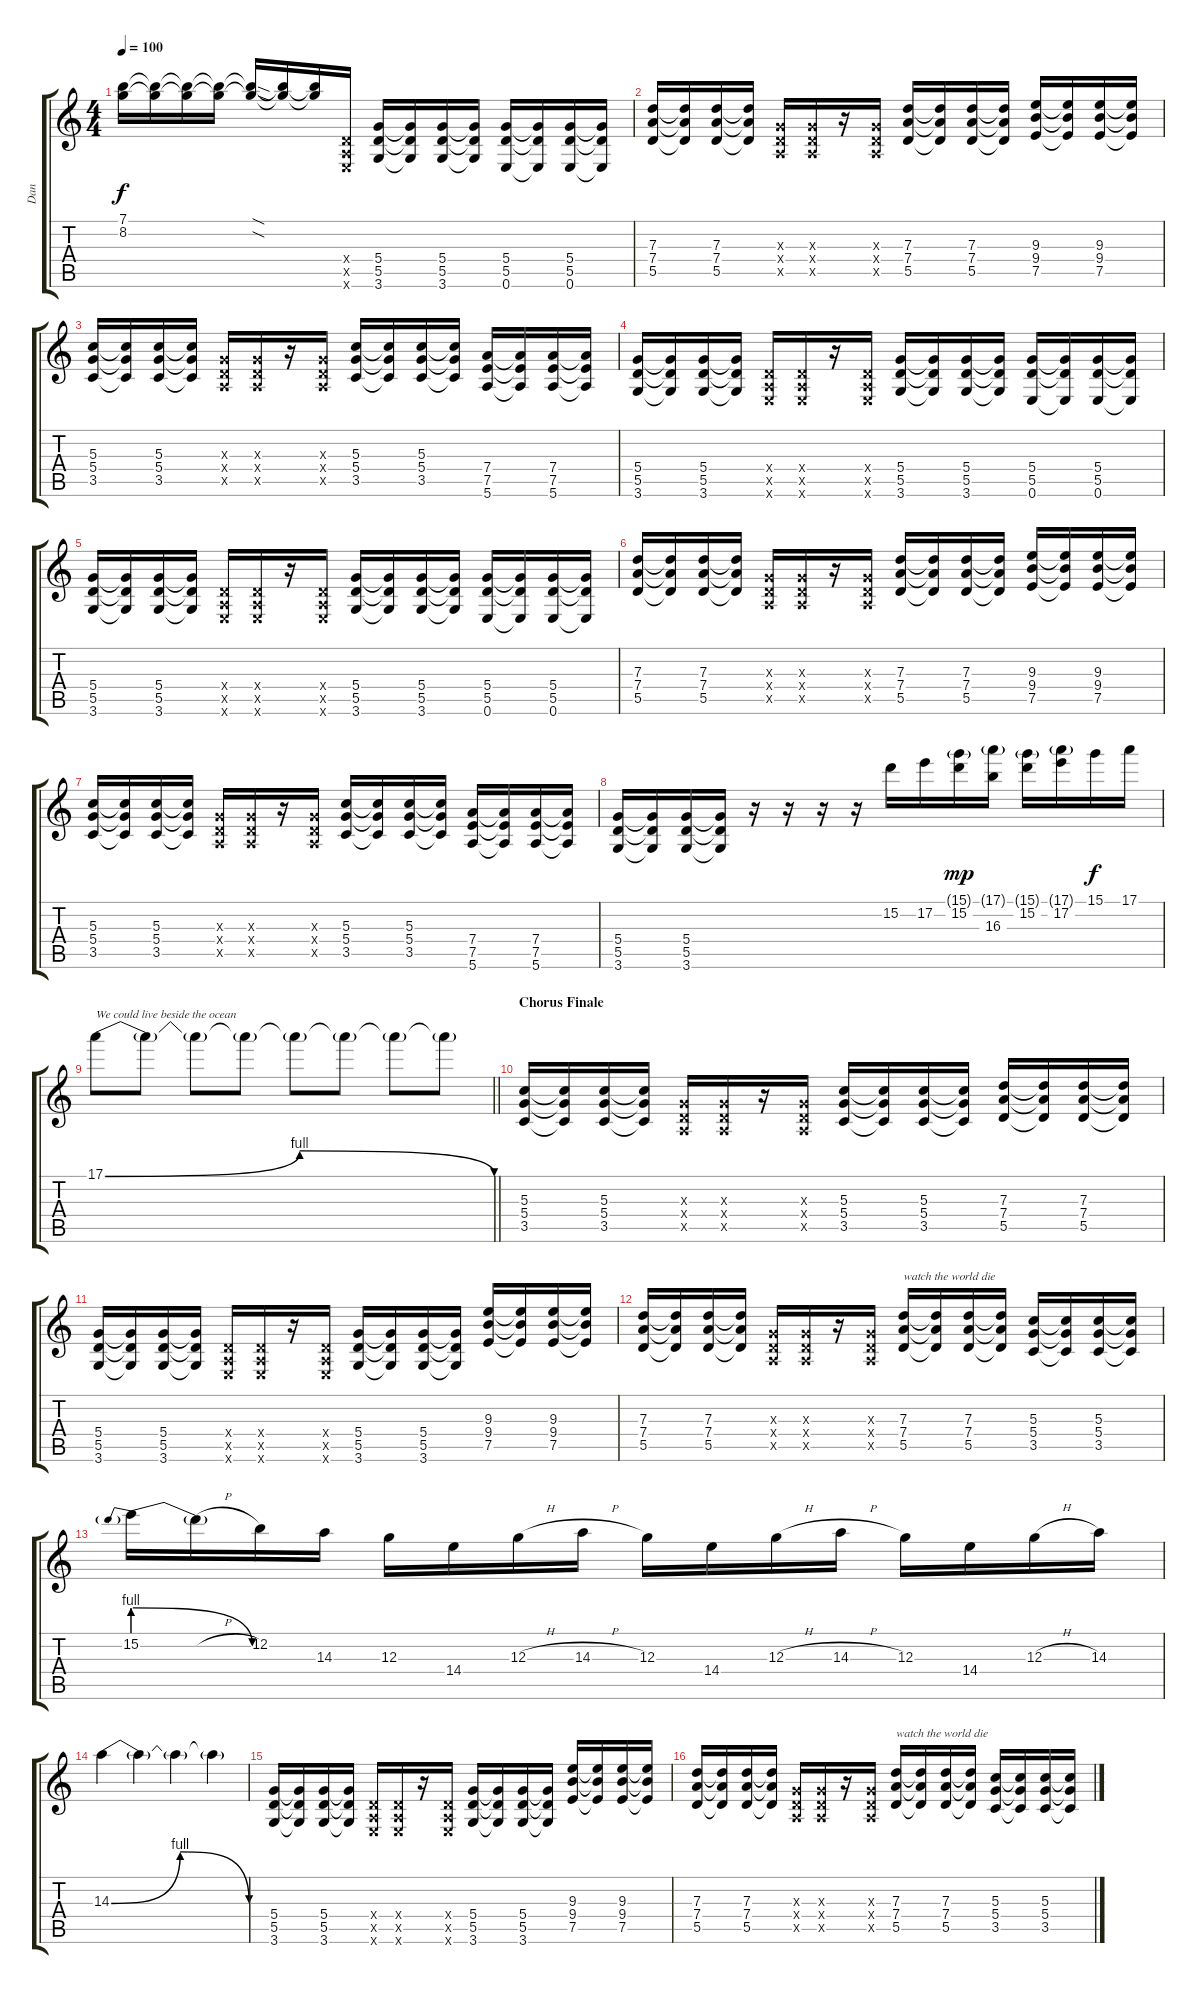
\track ("Dan" "Dan") {instrument electricguitarjazz}
\staff {score tabs}
\tuning (E4 B3 G3 D3 A2 E2) {hide}
\ts (4 4)
\tempo 100
\clef g2
\ks c
(7.1 8.2).16{dy f} (7.1{t} 8.2{t}).16 (7.1{t} 8.2{t}).16 (7.1{t} 8.2{t}).16 (7.1{sod t} 8.2{sod t}).16 (7.1{t} 8.2{t}).16 (7.1{t} 8.2{t}).16 (0.4{x} 0.5{x} 0.6{x}).16 (5.4 5.5 3.6).16 (5.4{t} 5.5{t} 3.6{t}).16 (5.4 5.5 3.6).16 (5.4{t} 5.5{t} 3.6{t}).16 (5.4 5.5 0.6).16 (5.4{t} 5.5{t} 0.6{t}).16 (5.4 5.5 0.6).16 (5.4{t} 5.5{t} 0.6{t}).16 |
(7.3 7.4 5.5).16 (7.3{t} 7.4{t} 5.5{t}).16 (7.3 7.4 5.5).16 (7.3{t} 7.4{t} 5.5{t}).16 (0.3{x} 0.4{x} 0.5{x}).16 (0.3{x} 0.4{x} 0.5{x}).16 r.16 (0.3{x} 0.4{x} 0.5{x}).16 (7.3 7.4 5.5).16 (7.3{t} 7.4{t} 5.5{t}).16 (7.3 7.4 5.5).16 (7.3{t} 7.4{t} 5.5{t}).16 (9.3 9.4 7.5).16 (9.3{t} 9.4{t} 7.5{t}).16 (9.3 9.4 7.5).16 (9.3{t} 9.4{t} 7.5{t}).16 |
(5.3 5.4 3.5).16 (5.3{t} 5.4{t} 3.5{t}).16 (5.3 5.4 3.5).16 (5.3{t} 5.4{t} 3.5{t}).16 (0.3{x} 0.4{x} 0.5{x}).16 (0.3{x} 0.4{x} 0.5{x}).16 r.16 (0.3{x} 0.4{x} 0.5{x}).16 (5.3 5.4 3.5).16 (5.3{t} 5.4{t} 3.5{t}).16 (5.3 5.4 3.5).16 (5.3{t} 5.4{t} 3.5{t}).16 (7.4 7.5 5.6).16 (7.4{t} 7.5{t} 5.6{t}).16 (7.4 7.5 5.6).16 (7.4{t} 7.5{t} 5.6{t}).16 |
(5.4 5.5 3.6).16 (5.4{t} 5.5{t} 3.6{t}).16 (5.4 5.5 3.6).16 (5.4{t} 5.5{t} 3.6{t}).16 (0.4{x} 0.5{x} 0.6{x}).16 (0.4{x} 0.5{x} 0.6{x}).16 r.16 (0.4{x} 0.5{x} 0.6{x}).16 (5.4 5.5 3.6).16 (5.4{t} 5.5{t} 3.6{t}).16 (5.4 5.5 3.6).16 (5.4{t} 5.5{t} 3.6{t}).16 (5.4 5.5 0.6).16 (5.4{t} 5.5{t} 0.6{t}).16 (5.4 5.5 0.6).16 (5.4{t} 5.5{t} 0.6{t}).16 |
(5.4 5.5 3.6).16 (5.4{t} 5.5{t} 3.6{t}).16 (5.4 5.5 3.6).16 (5.4{t} 5.5{t} 3.6{t}).16 (0.4{x} 0.5{x} 0.6{x}).16 (0.4{x} 0.5{x} 0.6{x}).16 r.16 (0.4{x} 0.5{x} 0.6{x}).16 (5.4 5.5 3.6).16 (5.4{t} 5.5{t} 3.6{t}).16 (5.4 5.5 3.6).16 (5.4{t} 5.5{t} 3.6{t}).16 (5.4 5.5 0.6).16 (5.4{t} 5.5{t} 0.6{t}).16 (5.4 5.5 0.6).16 (5.4{t} 5.5{t} 0.6{t}).16 |
(7.3 7.4 5.5).16 (7.3{t} 7.4{t} 5.5{t}).16 (7.3 7.4 5.5).16 (7.3{t} 7.4{t} 5.5{t}).16 (0.3{x} 0.4{x} 0.5{x}).16 (0.3{x} 0.4{x} 0.5{x}).16 r.16 (0.3{x} 0.4{x} 0.5{x}).16 (7.3 7.4 5.5).16 (7.3{t} 7.4{t} 5.5{t}).16 (7.3 7.4 5.5).16 (7.3{t} 7.4{t} 5.5{t}).16 (9.3 9.4 7.5).16 (9.3{t} 9.4{t} 7.5{t}).16 (9.3 9.4 7.5).16 (9.3{t} 9.4{t} 7.5{t}).16 |
(5.3 5.4 3.5).16 (5.3{t} 5.4{t} 3.5{t}).16 (5.3 5.4 3.5).16 (5.3{t} 5.4{t} 3.5{t}).16 (0.3{x} 0.4{x} 0.5{x}).16 (0.3{x} 0.4{x} 0.5{x}).16 r.16 (0.3{x} 0.4{x} 0.5{x}).16 (5.3 5.4 3.5).16 (5.3{t} 5.4{t} 3.5{t}).16 (5.3 5.4 3.5).16 (5.3{t} 5.4{t} 3.5{t}).16 (7.4 7.5 5.6).16 (7.4{t} 7.5{t} 5.6{t}).16 (7.4 7.5 5.6).16 (7.4{t} 7.5{t} 5.6{t}).16 |
(5.4 5.5 3.6).16 (5.4{t} 5.5{t} 3.6{t}).16 (5.4 5.5 3.6).16 (5.4{t} 5.5{t} 3.6{t}).16 r.16 r.16 r.16 r.16 15.2.16 17.2.16 (15.1{g} 15.2).16{dy mp} (17.1{g} 16.3).16 (15.1{g} 15.2).16 (17.1{g} 17.2).16 15.1.16{dy f} 17.1.16 |
\barLineRight lightlight
17.1{be (bendrelease 0 0 15 4 42 4 60 0)}.8{txt "We could live beside the ocean"} 17.1{t}.8 17.1{t}.8 17.1{t}.8 17.1{t}.8 17.1{t}.8 17.1{t}.8 17.1{t}.8 |
\section ("" "Chorus Finale")
(5.3 5.4 3.5).16 (5.3{t} 5.4{t} 3.5{t}).16 (5.3 5.4 3.5).16 (5.3{t} 5.4{t} 3.5{t}).16 (0.3{x} 0.4{x} 0.5{x}).16 (0.3{x} 0.4{x} 0.5{x}).16 r.16 (0.3{x} 0.4{x} 0.5{x}).16 (5.3 5.4 3.5).16 (5.3{t} 5.4{t} 3.5{t}).16 (5.3 5.4 3.5).16 (5.3{t} 5.4{t} 3.5{t}).16 (7.3 7.4 5.5).16 (7.3{t} 7.4{t} 5.5{t}).16 (7.3 7.4 5.5).16 (7.3{t} 7.4{t} 5.5{t}).16 |
(5.4 5.5 3.6).16 (5.4{t} 5.5{t} 3.6{t}).16 (5.4 5.5 3.6).16 (5.4{t} 5.5{t} 3.6{t}).16 (0.4{x} 0.5{x} 0.6{x}).16 (0.4{x} 0.5{x} 0.6{x}).16 r.16 (0.4{x} 0.5{x} 0.6{x}).16 (5.4 5.5 3.6).16 (5.4{t} 5.5{t} 3.6{t}).16 (5.4 5.5 3.6).16 (5.4{t} 5.5{t} 3.6{t}).16 (9.3 9.4 7.5).16 (9.3{t} 9.4{t} 7.5{t}).16 (9.3 9.4 7.5).16 (9.3{t} 9.4{t} 7.5{t}).16 |
(7.3 7.4 5.5).16 (7.3{t} 7.4{t} 5.5{t}).16 (7.3 7.4 5.5).16 (7.3{t} 7.4{t} 5.5{t}).16 (0.3{x} 0.4{x} 0.5{x}).16 (0.3{x} 0.4{x} 0.5{x}).16 r.16 (0.3{x} 0.4{x} 0.5{x}).16 (7.3 7.4 5.5).16{txt "watch the world die"} (7.3{t} 7.4{t} 5.5{t}).16 (7.3 7.4 5.5).16 (7.3{t} 7.4{t} 5.5{t}).16 (5.3 5.4 3.5).16 (5.3{t} 5.4{t} 3.5{t}).16 (5.3 5.4 3.5).16 (5.3{t} 5.4{t} 3.5{t}).16 |
15.2{be (prebendrelease 0 4 60 0)}.16 15.2{h t}.16 12.2.16 14.3.16 12.3.16 14.4.16 12.3{h}.16 14.3{h}.16 12.3.16 14.4.16 12.3{h}.16 14.3{h}.16 12.3.16 14.4.16 12.3{h}.16 14.3.16 |
14.3{be (bendrelease 0 0 15 4 48 4 60 0)}.4 14.3{t}.4 14.3{t}.4 14.3{t}.4 |
(5.4 5.5 3.6).16 (5.4{t} 5.5{t} 3.6{t}).16 (5.4 5.5 3.6).16 (5.4{t} 5.5{t} 3.6{t}).16 (0.4{x} 0.5{x} 0.6{x}).16 (0.4{x} 0.5{x} 0.6{x}).16 r.16 (0.4{x} 0.5{x} 0.6{x}).16 (5.4 5.5 3.6).16 (5.4{t} 5.5{t} 3.6{t}).16 (5.4 5.5 3.6).16 (5.4{t} 5.5{t} 3.6{t}).16 (9.3 9.4 7.5).16 (9.3{t} 9.4{t} 7.5{t}).16 (9.3 9.4 7.5).16 (9.3{t} 9.4{t} 7.5{t}).16 |
(7.3 7.4 5.5).16 (7.3{t} 7.4{t} 5.5{t}).16 (7.3 7.4 5.5).16 (7.3{t} 7.4{t} 5.5{t}).16 (0.3{x} 0.4{x} 0.5{x}).16 (0.3{x} 0.4{x} 0.5{x}).16 r.16 (0.3{x} 0.4{x} 0.5{x}).16 (7.3 7.4 5.5).16{txt "watch the world die"} (7.3{t} 7.4{t} 5.5{t}).16 (7.3 7.4 5.5).16 (7.3{t} 7.4{t} 5.5{t}).16 (5.3 5.4 3.5).16 (5.3{t} 5.4{t} 3.5{t}).16 (5.3 5.4 3.5).16 (5.3{t} 5.4{t} 3.5{t}).16
